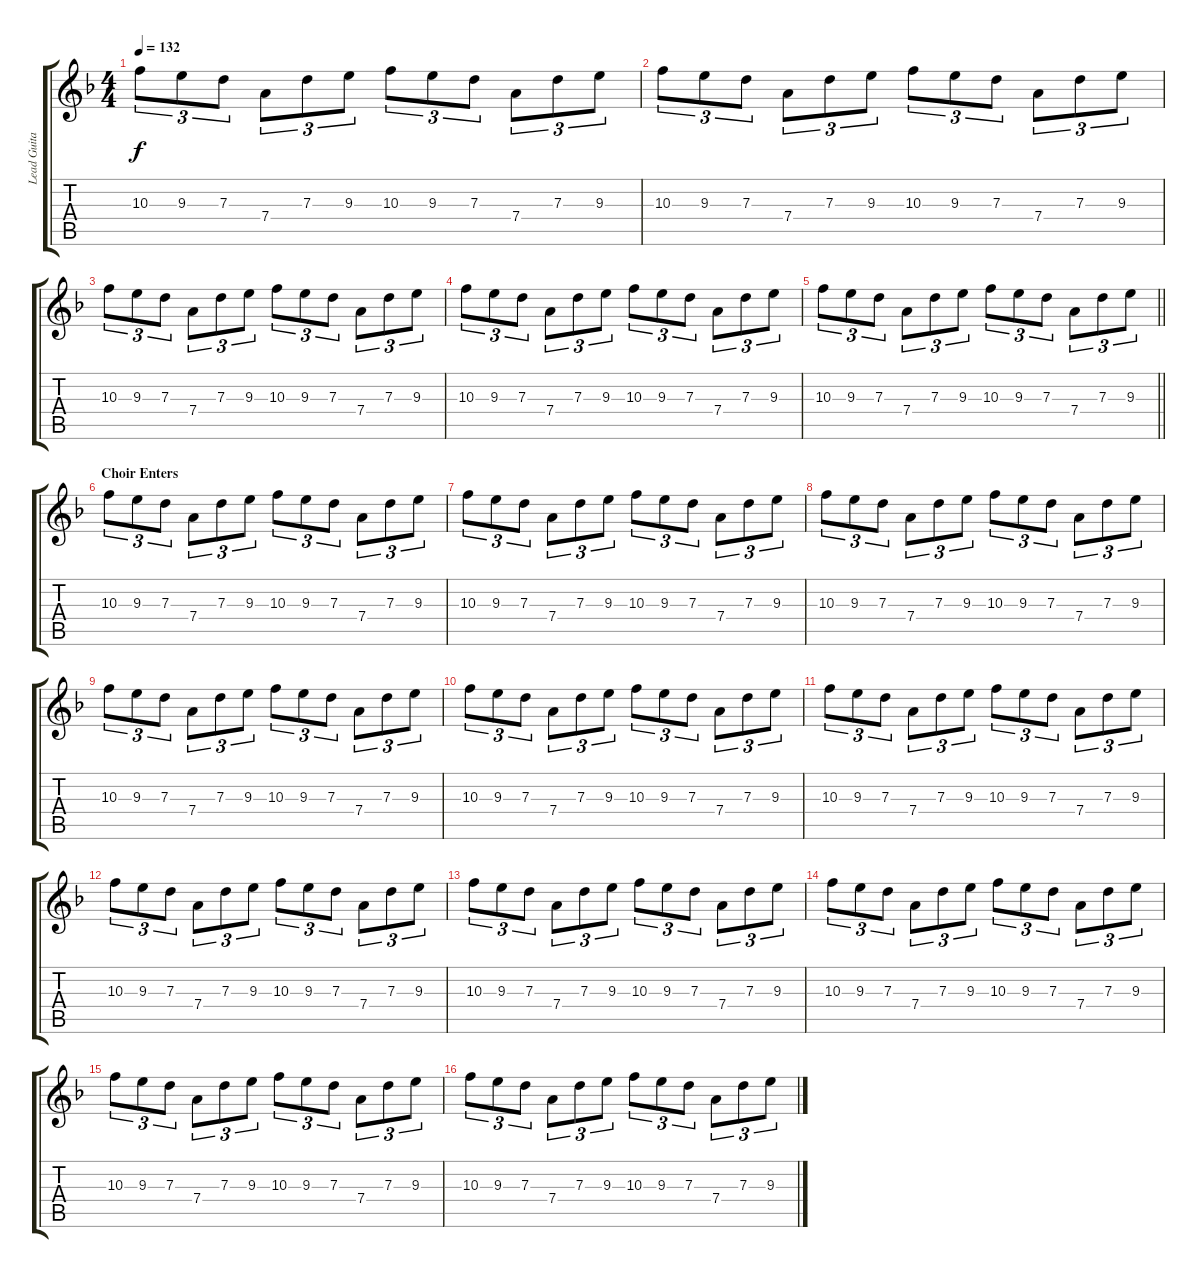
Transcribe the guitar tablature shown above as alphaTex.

\track ("Lead Guitar" "Lead Guita") {instrument distortionguitar}
\staff {score tabs}
\tuning (E4 B3 G3 D3 A2 D2) {hide}
\ts (4 4)
\tempo 132
\clef g2
\ks dminor
10.3.8{tu (3 2) dy f} 9.3.8{tu (3 2)} 7.3.8{tu (3 2)} 7.4.8{tu (3 2)} 7.3.8{tu (3 2)} 9.3.8{tu (3 2)} 10.3.8{tu (3 2)} 9.3.8{tu (3 2)} 7.3.8{tu (3 2)} 7.4.8{tu (3 2)} 7.3.8{tu (3 2)} 9.3.8{tu (3 2)} |
10.3.8{tu (3 2) balance 14} 9.3.8{tu (3 2)} 7.3.8{tu (3 2)} 7.4.8{tu (3 2)} 7.3.8{tu (3 2)} 9.3.8{tu (3 2)} 10.3.8{tu (3 2)} 9.3.8{tu (3 2)} 7.3.8{tu (3 2)} 7.4.8{tu (3 2)} 7.3.8{tu (3 2)} 9.3.8{tu (3 2)} |
10.3.8{tu (3 2)} 9.3.8{tu (3 2)} 7.3.8{tu (3 2)} 7.4.8{tu (3 2)} 7.3.8{tu (3 2)} 9.3.8{tu (3 2)} 10.3.8{tu (3 2)} 9.3.8{tu (3 2)} 7.3.8{tu (3 2)} 7.4.8{tu (3 2)} 7.3.8{tu (3 2)} 9.3.8{tu (3 2)} |
10.3.8{tu (3 2)} 9.3.8{tu (3 2)} 7.3.8{tu (3 2)} 7.4.8{tu (3 2)} 7.3.8{tu (3 2)} 9.3.8{tu (3 2)} 10.3.8{tu (3 2)} 9.3.8{tu (3 2)} 7.3.8{tu (3 2)} 7.4.8{tu (3 2)} 7.3.8{tu (3 2)} 9.3.8{tu (3 2)} |
\barLineRight lightlight
10.3.8{tu (3 2)} 9.3.8{tu (3 2)} 7.3.8{tu (3 2)} 7.4.8{tu (3 2)} 7.3.8{tu (3 2)} 9.3.8{tu (3 2)} 10.3.8{tu (3 2)} 9.3.8{tu (3 2)} 7.3.8{tu (3 2)} 7.4.8{tu (3 2)} 7.3.8{tu (3 2)} 9.3.8{tu (3 2)} |
\section ("" "Choir Enters")
10.3.8{tu (3 2) balance 2} 9.3.8{tu (3 2)} 7.3.8{tu (3 2)} 7.4.8{tu (3 2)} 7.3.8{tu (3 2)} 9.3.8{tu (3 2)} 10.3.8{tu (3 2)} 9.3.8{tu (3 2)} 7.3.8{tu (3 2)} 7.4.8{tu (3 2)} 7.3.8{tu (3 2)} 9.3.8{tu (3 2)} |
10.3.8{tu (3 2)} 9.3.8{tu (3 2)} 7.3.8{tu (3 2)} 7.4.8{tu (3 2)} 7.3.8{tu (3 2)} 9.3.8{tu (3 2)} 10.3.8{tu (3 2)} 9.3.8{tu (3 2)} 7.3.8{tu (3 2)} 7.4.8{tu (3 2)} 7.3.8{tu (3 2)} 9.3.8{tu (3 2)} |
10.3.8{tu (3 2)} 9.3.8{tu (3 2)} 7.3.8{tu (3 2)} 7.4.8{tu (3 2)} 7.3.8{tu (3 2)} 9.3.8{tu (3 2)} 10.3.8{tu (3 2)} 9.3.8{tu (3 2)} 7.3.8{tu (3 2)} 7.4.8{tu (3 2)} 7.3.8{tu (3 2)} 9.3.8{tu (3 2)} |
10.3.8{tu (3 2)} 9.3.8{tu (3 2)} 7.3.8{tu (3 2)} 7.4.8{tu (3 2)} 7.3.8{tu (3 2)} 9.3.8{tu (3 2)} 10.3.8{tu (3 2)} 9.3.8{tu (3 2)} 7.3.8{tu (3 2)} 7.4.8{tu (3 2)} 7.3.8{tu (3 2)} 9.3.8{tu (3 2)} |
10.3.8{tu (3 2) balance 14} 9.3.8{tu (3 2)} 7.3.8{tu (3 2)} 7.4.8{tu (3 2)} 7.3.8{tu (3 2)} 9.3.8{tu (3 2)} 10.3.8{tu (3 2)} 9.3.8{tu (3 2)} 7.3.8{tu (3 2)} 7.4.8{tu (3 2)} 7.3.8{tu (3 2)} 9.3.8{tu (3 2)} |
10.3.8{tu (3 2)} 9.3.8{tu (3 2)} 7.3.8{tu (3 2)} 7.4.8{tu (3 2)} 7.3.8{tu (3 2)} 9.3.8{tu (3 2)} 10.3.8{tu (3 2)} 9.3.8{tu (3 2)} 7.3.8{tu (3 2)} 7.4.8{tu (3 2)} 7.3.8{tu (3 2)} 9.3.8{tu (3 2)} |
10.3.8{tu (3 2)} 9.3.8{tu (3 2)} 7.3.8{tu (3 2)} 7.4.8{tu (3 2)} 7.3.8{tu (3 2)} 9.3.8{tu (3 2)} 10.3.8{tu (3 2)} 9.3.8{tu (3 2)} 7.3.8{tu (3 2)} 7.4.8{tu (3 2)} 7.3.8{tu (3 2)} 9.3.8{tu (3 2)} |
10.3.8{tu (3 2)} 9.3.8{tu (3 2)} 7.3.8{tu (3 2)} 7.4.8{tu (3 2)} 7.3.8{tu (3 2)} 9.3.8{tu (3 2)} 10.3.8{tu (3 2)} 9.3.8{tu (3 2)} 7.3.8{tu (3 2)} 7.4.8{tu (3 2)} 7.3.8{tu (3 2)} 9.3.8{tu (3 2)} |
10.3.8{tu (3 2) balance 2} 9.3.8{tu (3 2)} 7.3.8{tu (3 2)} 7.4.8{tu (3 2)} 7.3.8{tu (3 2)} 9.3.8{tu (3 2)} 10.3.8{tu (3 2)} 9.3.8{tu (3 2)} 7.3.8{tu (3 2)} 7.4.8{tu (3 2)} 7.3.8{tu (3 2)} 9.3.8{tu (3 2)} |
10.3.8{tu (3 2)} 9.3.8{tu (3 2)} 7.3.8{tu (3 2)} 7.4.8{tu (3 2)} 7.3.8{tu (3 2)} 9.3.8{tu (3 2)} 10.3.8{tu (3 2)} 9.3.8{tu (3 2)} 7.3.8{tu (3 2)} 7.4.8{tu (3 2)} 7.3.8{tu (3 2)} 9.3.8{tu (3 2)} |
10.3.8{tu (3 2)} 9.3.8{tu (3 2)} 7.3.8{tu (3 2)} 7.4.8{tu (3 2)} 7.3.8{tu (3 2)} 9.3.8{tu (3 2)} 10.3.8{tu (3 2)} 9.3.8{tu (3 2)} 7.3.8{tu (3 2)} 7.4.8{tu (3 2)} 7.3.8{tu (3 2)} 9.3.8{tu (3 2)}
